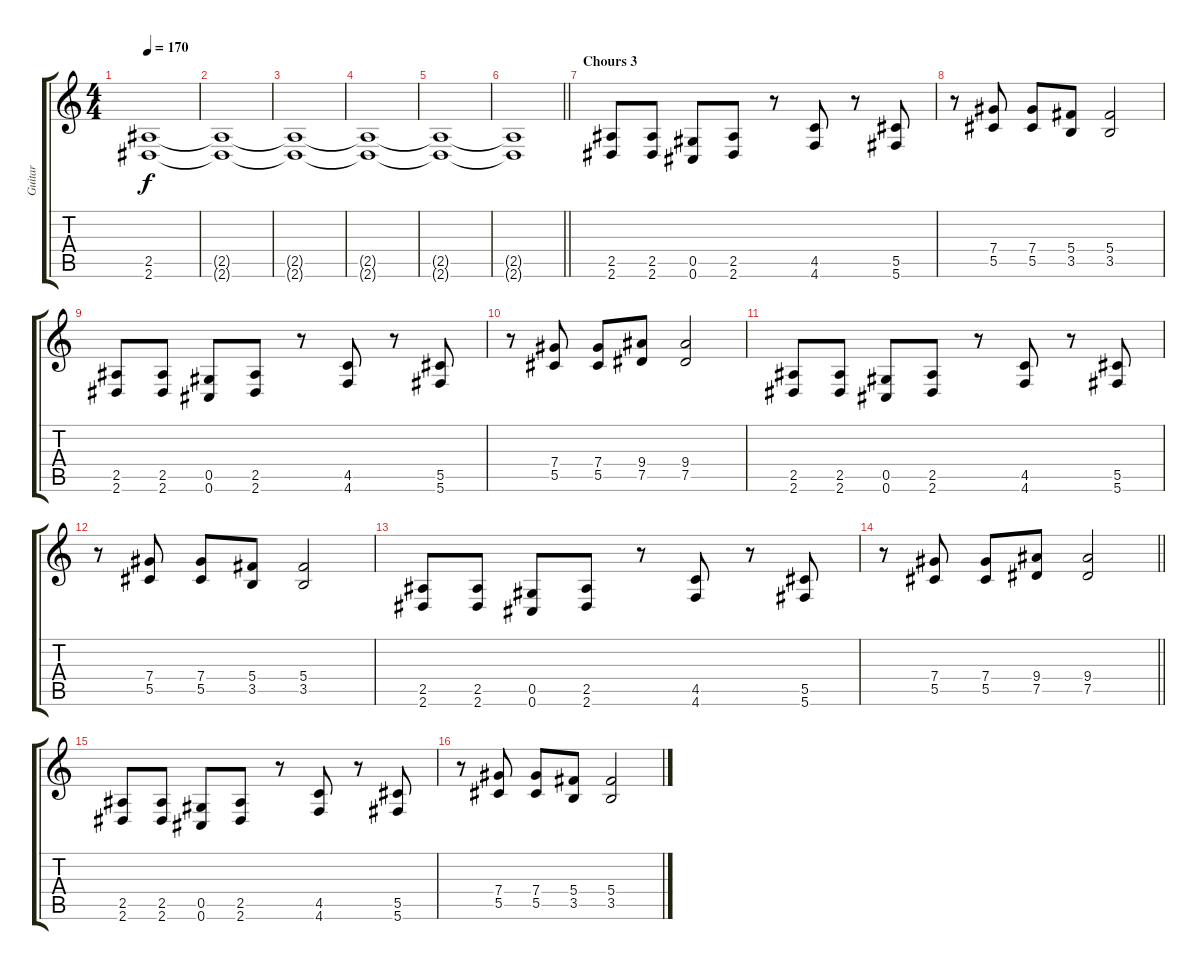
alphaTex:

\track ("Guitar" "Guitar") {instrument distortionguitar}
\staff {score tabs}
\tuning (Eb4 Bb3 Gb3 Db3 Ab2 Db2) {hide}
\ts (4 4)
\tempo 170
\clef g2
\ks c
(2.5{t} 2.6{t}).1{dy f} |
(2.5{t} 2.6{t}).1 |
(2.5{t} 2.6{t}).1 |
(2.5{t} 2.6{t}).1 |
(2.5{t} 2.6{t}).1 |
\barLineRight lightlight
(2.5{t} 2.6{t}).1 |
\section ("" "Chours 3")
(2.5 2.6).8 (2.5 2.6).8 (0.5 0.6).8 (2.5 2.6).8 r.8 (4.5 4.6).8 r.8 (5.5 5.6).8 |
r.8 (7.4 5.5).8 (7.4 5.5).8 (5.4 3.5).8 (5.4 3.5).2 |
(2.5 2.6).8 (2.5 2.6).8 (0.5 0.6).8 (2.5 2.6).8 r.8 (4.5 4.6).8 r.8 (5.5 5.6).8 |
r.8 (7.4 5.5).8 (7.4 5.5).8 (9.4 7.5).8 (9.4 7.5).2 |
(2.5 2.6).8 (2.5 2.6).8 (0.5 0.6).8 (2.5 2.6).8 r.8 (4.5 4.6).8 r.8 (5.5 5.6).8 |
r.8 (7.4 5.5).8 (7.4 5.5).8 (5.4 3.5).8 (5.4 3.5).2 |
(2.5 2.6).8 (2.5 2.6).8 (0.5 0.6).8 (2.5 2.6).8 r.8 (4.5 4.6).8 r.8 (5.5 5.6).8 |
\barLineRight lightlight
r.8 (7.4 5.5).8 (7.4 5.5).8 (9.4 7.5).8 (9.4 7.5).2 |
(2.5 2.6).8 (2.5 2.6).8 (0.5 0.6).8 (2.5 2.6).8 r.8 (4.5 4.6).8 r.8 (5.5 5.6).8 |
r.8 (7.4 5.5).8 (7.4 5.5).8 (5.4 3.5).8 (5.4 3.5).2
